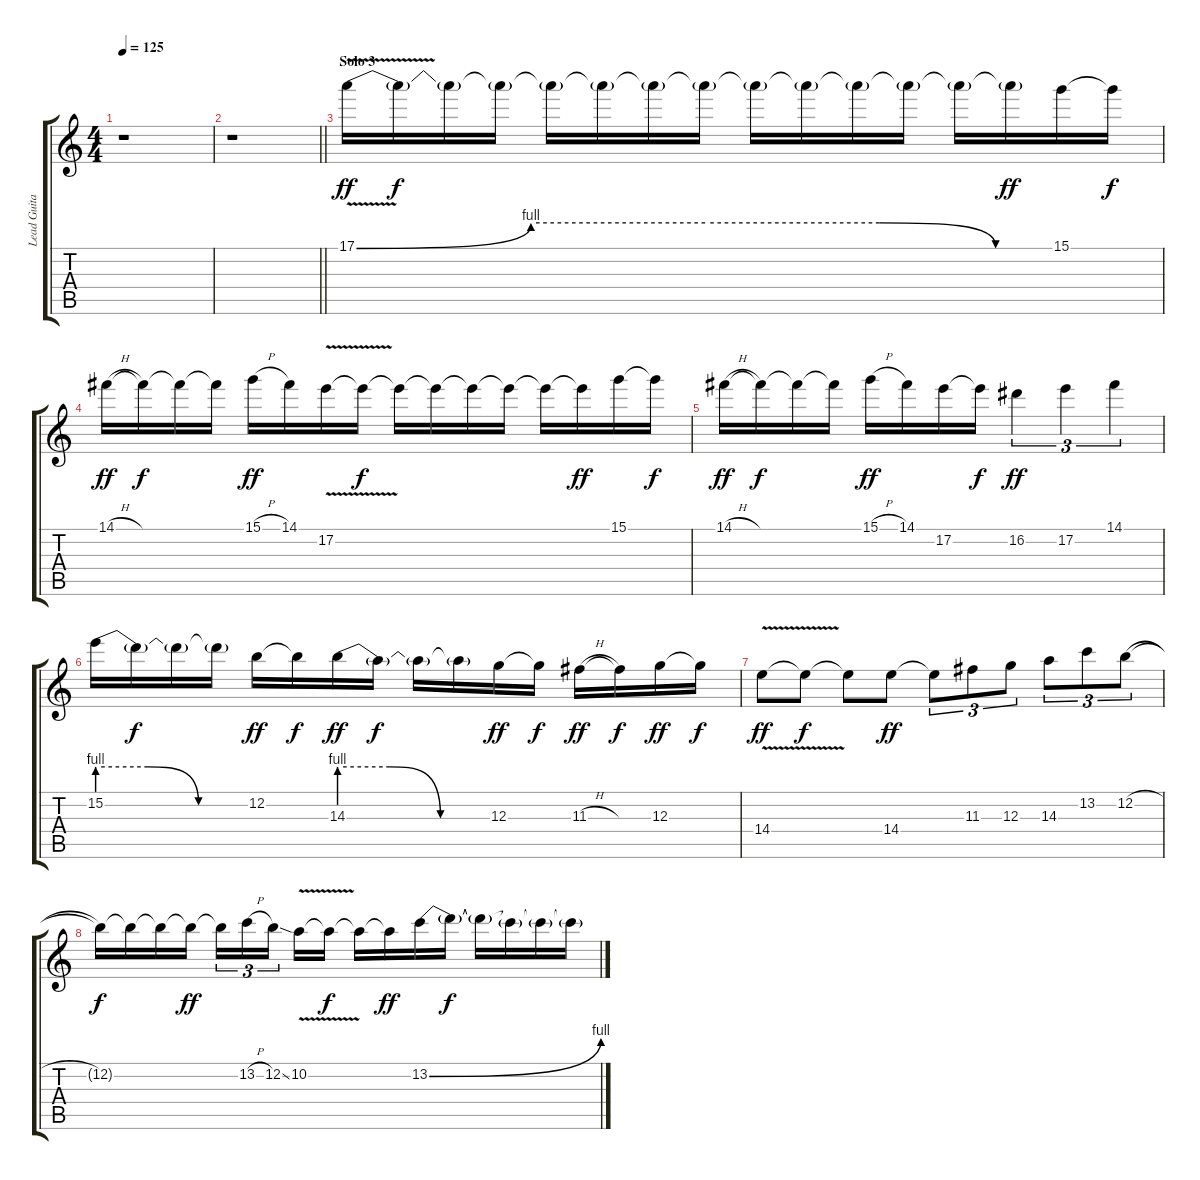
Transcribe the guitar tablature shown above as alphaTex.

\track ("Lead Guitar" "Lead Guita") {instrument distortionguitar}
\staff {score tabs}
\tuning (E4 B3 G3 D3 A2 E2) {hide}
\ts (4 4)
\tempo 125
\clef g2
\ks c
r.1{dy f} |
\barLineRight lightlight
r.1 |
\section ("" "Solo 3")
17.1{be (custom 0 0 15 4 30 4 45 4 55 0 60 0) v}.16{dy ff} 17.1{t}.16{dy f} 17.1{t}.16 17.1{t}.16 17.1{t}.16 17.1{t}.16 17.1{t}.16 17.1{t}.16 17.1{t}.16 17.1{t}.16 17.1{t}.16 17.1{t}.16 17.1{t}.16 17.1{t}.16{dy ff} 15.1.16 15.1{t}.16{dy f} |
14.1{h}.16{dy ff} 14.1{t}.16{dy f} 14.1{t}.16 14.1{t}.16 15.1{h}.16{dy ff} 14.1.16 17.2{v}.16 17.2{t}.16{dy f} 17.2{t}.16 17.2{t}.16 17.2{t}.16 17.2{t}.16 17.2{t}.16 17.2{t}.16{dy ff} 15.1.16 15.1{t}.16{dy f} |
14.1{h}.16{dy ff} 14.1{t}.16{dy f} 14.1{t}.16 14.1{t}.16 15.1{h}.16{dy ff} 14.1.16 17.2.16 17.2{t}.16{dy f} 16.2.4{tu (3 2) dy ff} 17.2.4{tu (3 2)} 14.1.4{tu (3 2)} |
15.2{be (custom 0 4 20 4 40 0 60 0)}.16 15.2{t}.16{dy f} 15.2{t}.16 15.2{t}.16 12.2.16{dy ff} 12.2{t}.16{dy f} 14.3{be (custom 0 4 20 4 40 0 60 0)}.16{dy ff} 14.3{t}.16{dy f} 14.3{t}.16 14.3{t}.16 12.3.16{dy ff} 12.3{t}.16{dy f} 11.3{h}.16{dy ff} 11.3{t}.16{dy f} 12.3.16{dy ff} 12.3{t}.16{dy f} |
14.4{v}.8{dy ff} 14.4{t}.8{dy f} 14.4{t}.8 14.4.8{dy ff} 14.4{t}.8{tu (3 2)} 11.3.8{tu (3 2)} 12.3.8{tu (3 2)} 14.3.8{tu (3 2)} 13.2.8{tu (3 2)} 12.2{h}.8{tu (3 2)} |
12.2{t}.16{dy f} 12.2{t}.16 12.2{t}.16 12.2{t}.16{dy ff} 12.2{t}.16{tu (3 2)} 13.2{h}.16{tu (3 2)} 12.2{ss}.16{tu (3 2) beam splitsecondary} 10.2{v}.16 10.2{t}.16{dy f} 10.2{t}.16 10.2{t}.16{dy ff} 13.2{be (bend 0 0 60 4)}.16 13.2{t}.16{dy f} 13.2{t}.16 13.2{t}.16 13.2{t}.16 13.2{t}.16
